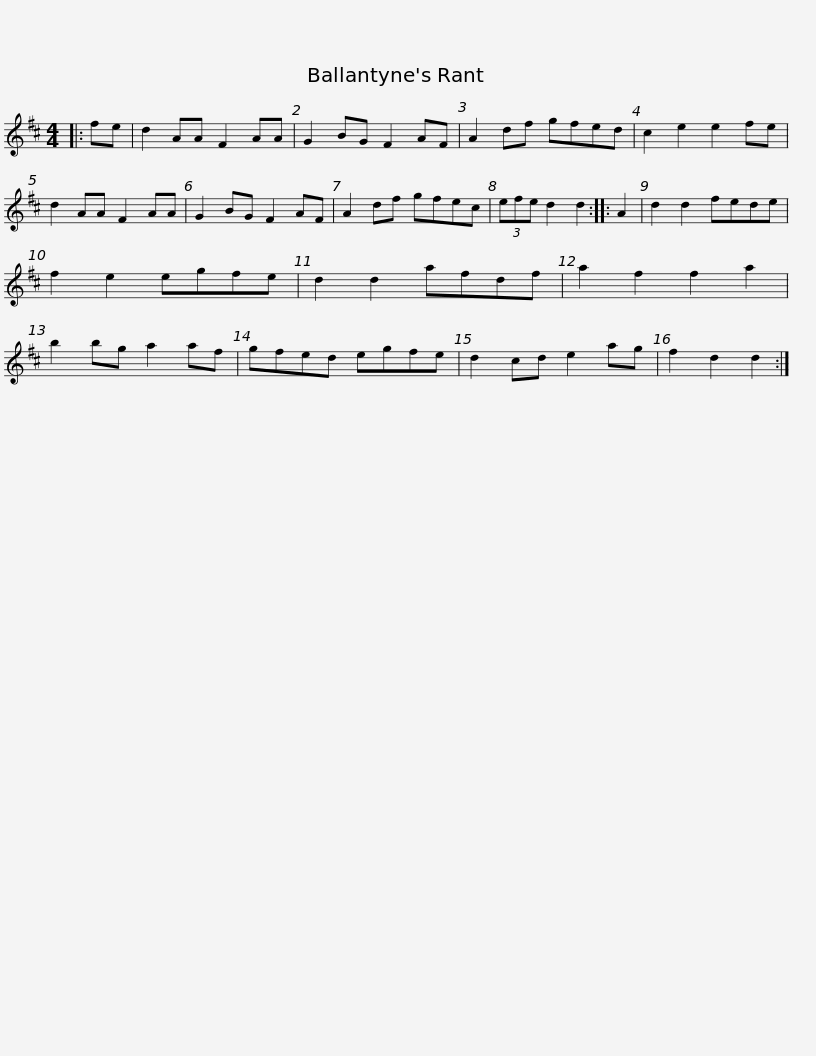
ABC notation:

X:1
L:1/8
M:4/4
I:linebreak $
K:D
V:1 treble
V:1
|: fe | d2 AA F2 AA | G2 BG F2 AF | A2 df gfed | c2 e2 e2 fe | %5
 d2 AA F2 AA | G2 BG F2 AF |$ A2 df gfec | (3efe d2 d2 :: A2 | %10
 d2 d2 fede | f2 e2 egfe | d2 d2 afdf | a2 f2 f2 a2 | b2 bg a2 af |$ %15
 gfed egfe | d2 cd e2 ag | f2 d2 d2 :| %18
